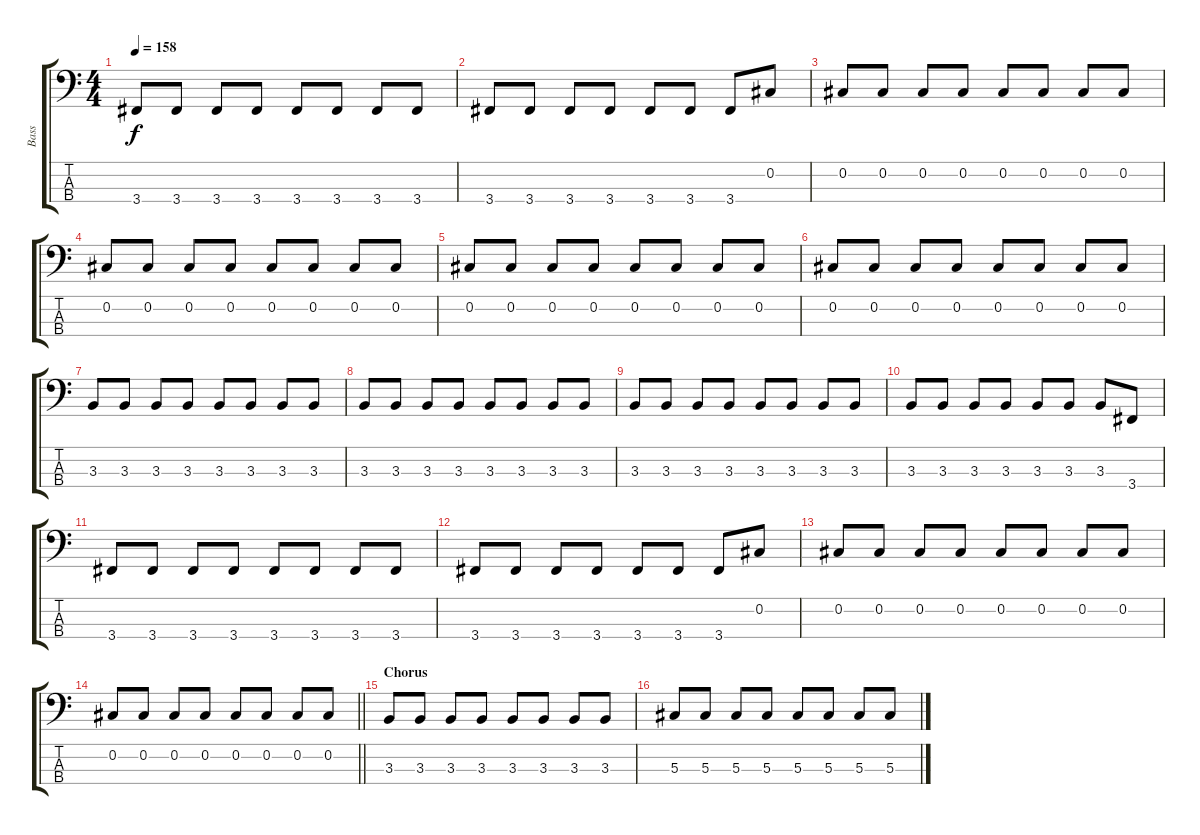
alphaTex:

\track ("Bass" "Bass") {instrument electricbassfinger}
\staff {score tabs}
\tuning (Gb2 Db2 Ab1 Eb1) {hide}
\ts (4 4)
\tempo 158
\clef f4
\ks c
3.4.8{dy f} 3.4.8 3.4.8 3.4.8 3.4.8 3.4.8 3.4.8 3.4.8 |
3.4.8 3.4.8 3.4.8 3.4.8 3.4.8 3.4.8 3.4.8 0.2.8 |
0.2.8 0.2.8 0.2.8 0.2.8 0.2.8 0.2.8 0.2.8 0.2.8 |
0.2.8 0.2.8 0.2.8 0.2.8 0.2.8 0.2.8 0.2.8 0.2.8 |
0.2.8 0.2.8 0.2.8 0.2.8 0.2.8 0.2.8 0.2.8 0.2.8 |
0.2.8 0.2.8 0.2.8 0.2.8 0.2.8 0.2.8 0.2.8 0.2.8 |
3.3.8 3.3.8 3.3.8 3.3.8 3.3.8 3.3.8 3.3.8 3.3.8 |
3.3.8 3.3.8 3.3.8 3.3.8 3.3.8 3.3.8 3.3.8 3.3.8 |
3.3.8 3.3.8 3.3.8 3.3.8 3.3.8 3.3.8 3.3.8 3.3.8 |
3.3.8 3.3.8 3.3.8 3.3.8 3.3.8 3.3.8 3.3.8 3.4.8 |
3.4.8 3.4.8 3.4.8 3.4.8 3.4.8 3.4.8 3.4.8 3.4.8 |
3.4.8 3.4.8 3.4.8 3.4.8 3.4.8 3.4.8 3.4.8 0.2.8 |
0.2.8 0.2.8 0.2.8 0.2.8 0.2.8 0.2.8 0.2.8 0.2.8 |
\barLineRight lightlight
0.2.8 0.2.8 0.2.8 0.2.8 0.2.8 0.2.8 0.2.8 0.2.8 |
\section ("" "Chorus")
3.3.8 3.3.8 3.3.8 3.3.8 3.3.8 3.3.8 3.3.8 3.3.8 |
5.3.8 5.3.8 5.3.8 5.3.8 5.3.8 5.3.8 5.3.8 5.3.8
